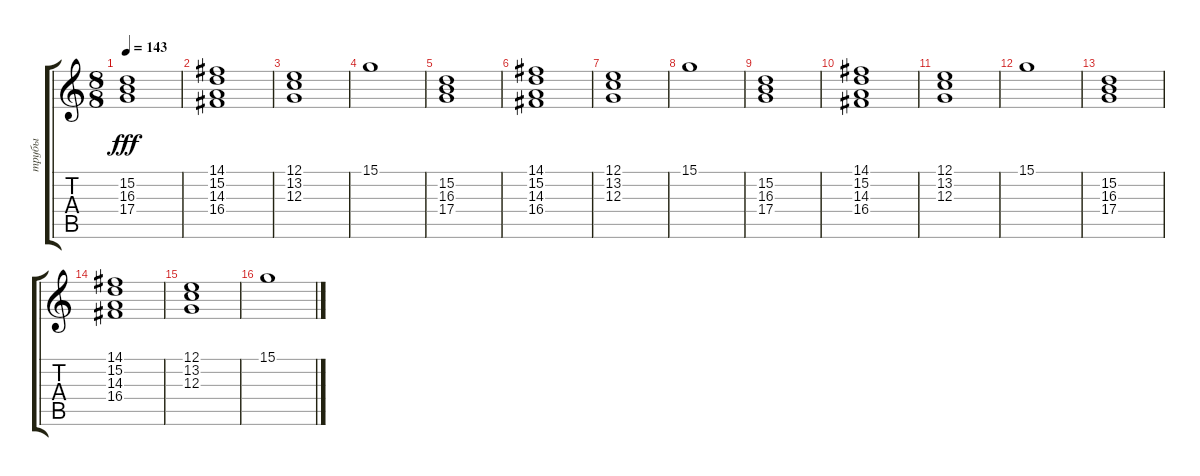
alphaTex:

\track ("трубы" "трубы") {instrument synthbrass1}
\staff {score tabs}
\tuning (E4 B3 G3 D3 A2 E2) {hide}
\ts (8 8)
\tempo 143
\clef g2
\ks c
(15.2 16.3 17.4).1{dy fff} |
(14.1 15.2 14.3 16.4).1 |
(12.1 13.2 12.3).1 |
15.1.1 |
(15.2 16.3 17.4).1 |
(14.1 15.2 14.3 16.4).1 |
(12.1 13.2 12.3).1 |
15.1.1 |
(15.2 16.3 17.4).1 |
(14.1 15.2 14.3 16.4).1 |
(12.1 13.2 12.3).1 |
15.1.1 |
(15.2 16.3 17.4).1 |
(14.1 15.2 14.3 16.4).1 |
(12.1 13.2 12.3).1 |
15.1.1
